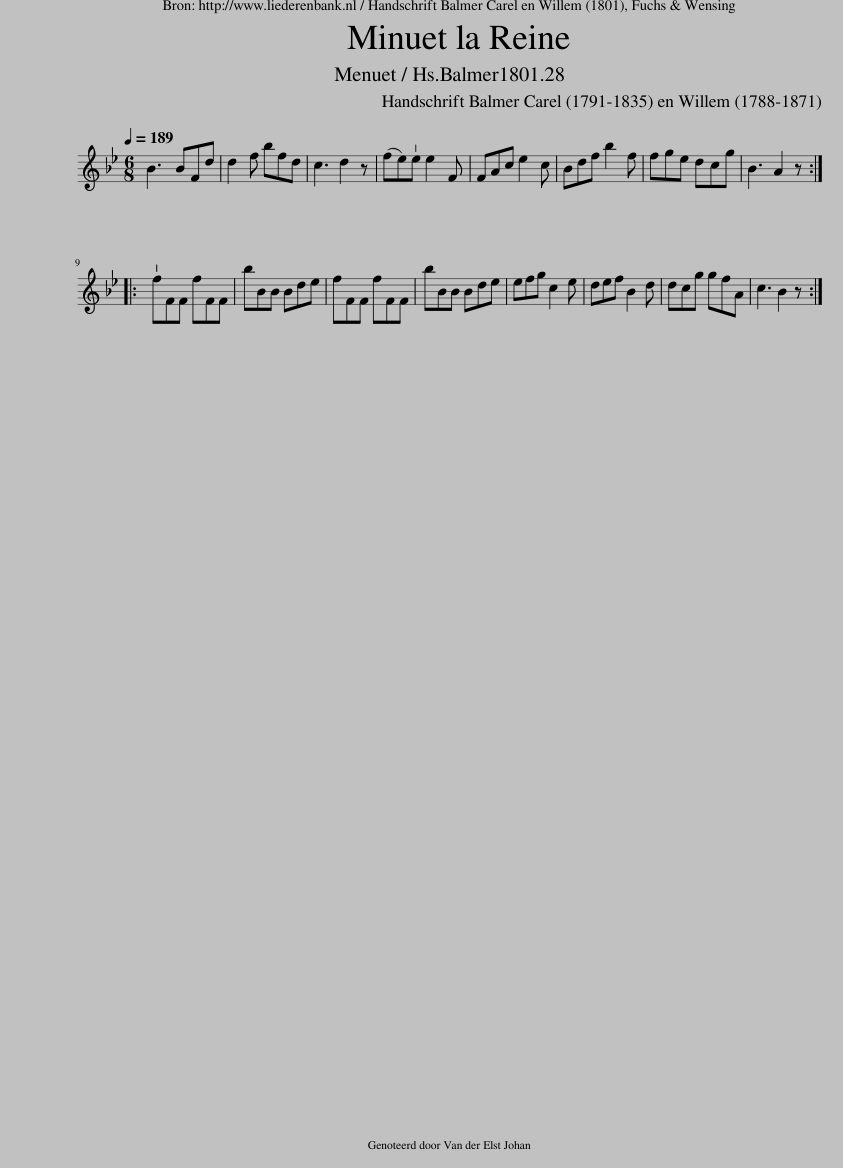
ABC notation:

X:1
L:1/8
Q:1/4=189
M:6/8
I:linebreak $
K:Bb
V:1 treble
V:1
 B3 BFd | d2 f bfd | c3 d2 z | (fe)!wedge!e e2 F | FAc e2 c | %5
 Bdf b2 f | fge dcg | B3 A2 z ::$ !wedge!fFF fFF | bBB Bde | %10
 fFF fFF | bBB Bde | efg c2 e | def B2 d | dcg gfA | %15
 c3 B2 z :| %16
